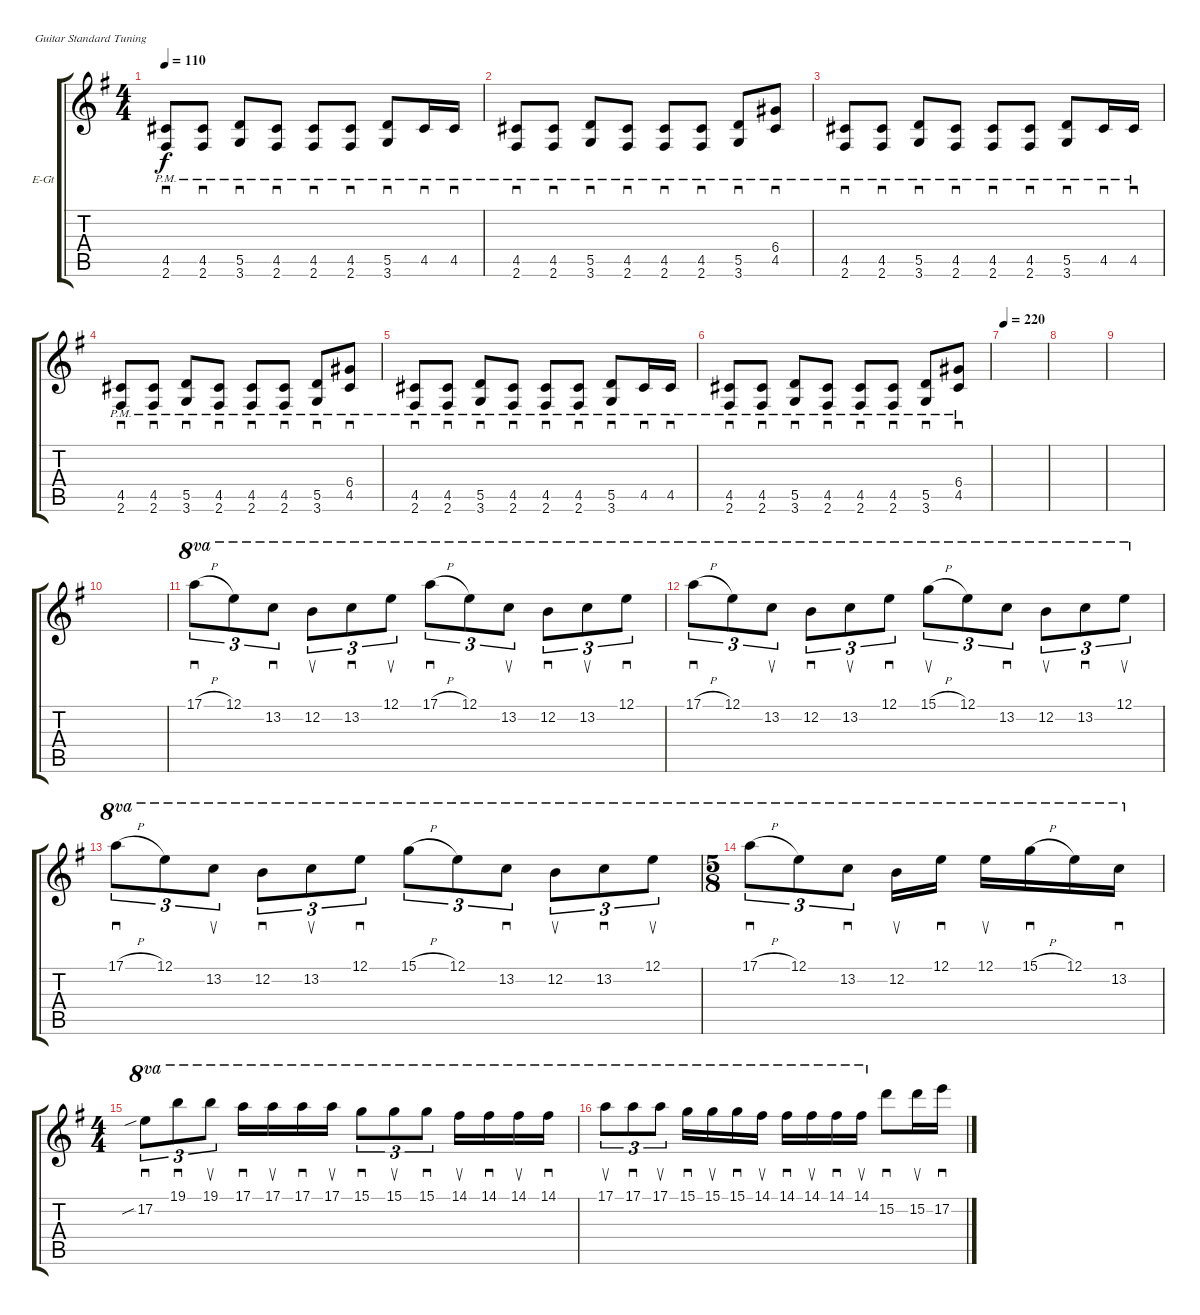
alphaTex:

\defaultSystemsLayout 4
\bracketExtendMode groupsimilarinstruments
\firstSystemTrackNameOrientation horizontal
\otherSystemsTrackNameOrientation horizontal
\chordDiagramsInScore
\track ("Kirk H." "E-Gt") {instrument overdrivenguitar}
\staff {score tabs}
\tuning (E4 B3 G3 D3 A2 E2)
\ts (4 4)
\tempo 110
\clef g2
\ks g
(2.6{pm} 4.5{pm}).8{sd dy f} (2.6{pm} 4.5{pm}).8{sd} (3.6{pm} 5.5{pm}).8{sd} (2.6{pm} 4.5{pm}).8{sd} (2.6{pm} 4.5{pm}).8{sd} (2.6{pm} 4.5{pm}).8{sd} (3.6{pm} 5.5{pm}).8{sd} 4.5{pm}.16{sd} 4.5{pm}.16{sd} |
(2.6{pm} 4.5{pm}).8{sd} (2.6{pm} 4.5{pm}).8{sd} (3.6{pm} 5.5{pm}).8{sd} (2.6{pm} 4.5{pm}).8{sd} (2.6{pm} 4.5{pm}).8{sd} (2.6{pm} 4.5{pm}).8{sd} (3.6{pm} 5.5{pm}).8{sd} (4.5{pm} 6.4{pm}).8{sd} |
(2.6{pm} 4.5{pm}).8{sd} (2.6{pm} 4.5{pm}).8{sd} (3.6{pm} 5.5{pm}).8{sd} (2.6{pm} 4.5{pm}).8{sd} (2.6{pm} 4.5{pm}).8{sd} (2.6{pm} 4.5{pm}).8{sd} (3.6{pm} 5.5{pm}).8{sd} 4.5{pm}.16{sd} 4.5{pm}.16{sd} |
(2.6{pm} 4.5{pm}).8{sd} (2.6{pm} 4.5{pm}).8{sd} (3.6{pm} 5.5{pm}).8{sd} (2.6{pm} 4.5{pm}).8{sd} (2.6{pm} 4.5{pm}).8{sd} (2.6{pm} 4.5{pm}).8{sd} (3.6{pm} 5.5{pm}).8{sd} (4.5{pm} 6.4{pm}).8{sd} |
(2.6{pm} 4.5{pm}).8{sd} (2.6{pm} 4.5{pm}).8{sd} (3.6{pm} 5.5{pm}).8{sd} (2.6{pm} 4.5{pm}).8{sd} (2.6{pm} 4.5{pm}).8{sd} (2.6{pm} 4.5{pm}).8{sd} (3.6{pm} 5.5{pm}).8{sd} 4.5{pm}.16{sd} 4.5{pm}.16{sd} |
(2.6{pm} 4.5{pm}).8{sd} (2.6{pm} 4.5{pm}).8{sd} (3.6{pm} 5.5{pm}).8{sd} (2.6{pm} 4.5{pm}).8{sd} (2.6{pm} 4.5{pm}).8{sd} (2.6{pm} 4.5{pm}).8{sd} (3.6{pm} 5.5{pm}).8{sd} (4.5{pm} 6.4{pm}).8{sd} |
\tempo 220
|
|
|
|
17.1{h}.8{sd tu (3 2) ot 8va} 12.1.8{tu (3 2) ot 8va} 13.2.8{sd tu (3 2) ot 8va} 12.2.8{su tu (3 2) ot 8va} 13.2.8{sd tu (3 2) ot 8va} 12.1.8{su tu (3 2) ot 8va} 17.1{h}.8{sd tu (3 2) ot 8va} 12.1.8{tu (3 2) ot 8va} 13.2.8{su tu (3 2) ot 8va} 12.2.8{sd tu (3 2) ot 8va} 13.2.8{su tu (3 2) ot 8va} 12.1.8{sd tu (3 2) ot 8va} |
17.1{h}.8{sd tu (3 2) ot 8va} 12.1.8{tu (3 2) ot 8va} 13.2.8{su tu (3 2) ot 8va} 12.2.8{sd tu (3 2) ot 8va} 13.2.8{su tu (3 2) ot 8va} 12.1.8{sd tu (3 2) ot 8va} 15.1{h}.8{su tu (3 2) ot 8va} 12.1.8{tu (3 2) ot 8va} 13.2.8{sd tu (3 2) ot 8va} 12.2.8{su tu (3 2) ot 8va} 13.2.8{sd tu (3 2) ot 8va} 12.1.8{su tu (3 2) ot 8va} |
17.1{h}.8{sd tu (3 2) ot 8va} 12.1.8{tu (3 2) ot 8va} 13.2.8{su tu (3 2) ot 8va} 12.2.8{sd tu (3 2) ot 8va} 13.2.8{su tu (3 2) ot 8va} 12.1.8{sd tu (3 2) ot 8va} 15.1{h}.8{tu (3 2) ot 8va} 12.1.8{tu (3 2) ot 8va} 13.2.8{sd tu (3 2) ot 8va} 12.2.8{su tu (3 2) ot 8va} 13.2.8{sd tu (3 2) ot 8va} 12.1.8{su tu (3 2) ot 8va} |
\ts (5 8)
17.1{h}.8{sd tu (3 2) ot 8va} 12.1.8{tu (3 2) ot 8va} 13.2.8{sd tu (3 2) ot 8va} 12.2.16{su ot 8va} 12.1.16{sd ot 8va} 12.1.16{su ot 8va} 15.1{h}.16{sd ot 8va} 12.1.16{ot 8va} 13.2.16{sd ot 8va} |
\ts (4 4)
17.2{sib}.8{sd tu (3 2) ot 8va} 19.1.8{sd tu (3 2) ot 8va} 19.1.8{su tu (3 2) ot 8va} 17.1.16{sd ot 8va} 17.1.16{su ot 8va} 17.1.16{sd ot 8va} 17.1.16{su ot 8va} 15.1.8{sd tu (3 2) ot 8va} 15.1.8{su tu (3 2) ot 8va} 15.1.8{sd tu (3 2) ot 8va} 14.1.16{su ot 8va} 14.1.16{sd ot 8va} 14.1.16{su ot 8va} 14.1.16{sd ot 8va} |
17.1.8{su tu (3 2) ot 8va} 17.1.8{sd tu (3 2) ot 8va} 17.1.8{su tu (3 2) ot 8va} 15.1.16{sd ot 8va} 15.1.16{su ot 8va} 15.1.16{sd ot 8va} 14.1.16{su ot 8va} 14.1.16{sd ot 8va} 14.1.16{su ot 8va} 14.1.16{sd ot 8va} 14.1.16{su ot 8va} 15.2.8{sd} 15.2.16{su} 17.2.16{sd}
